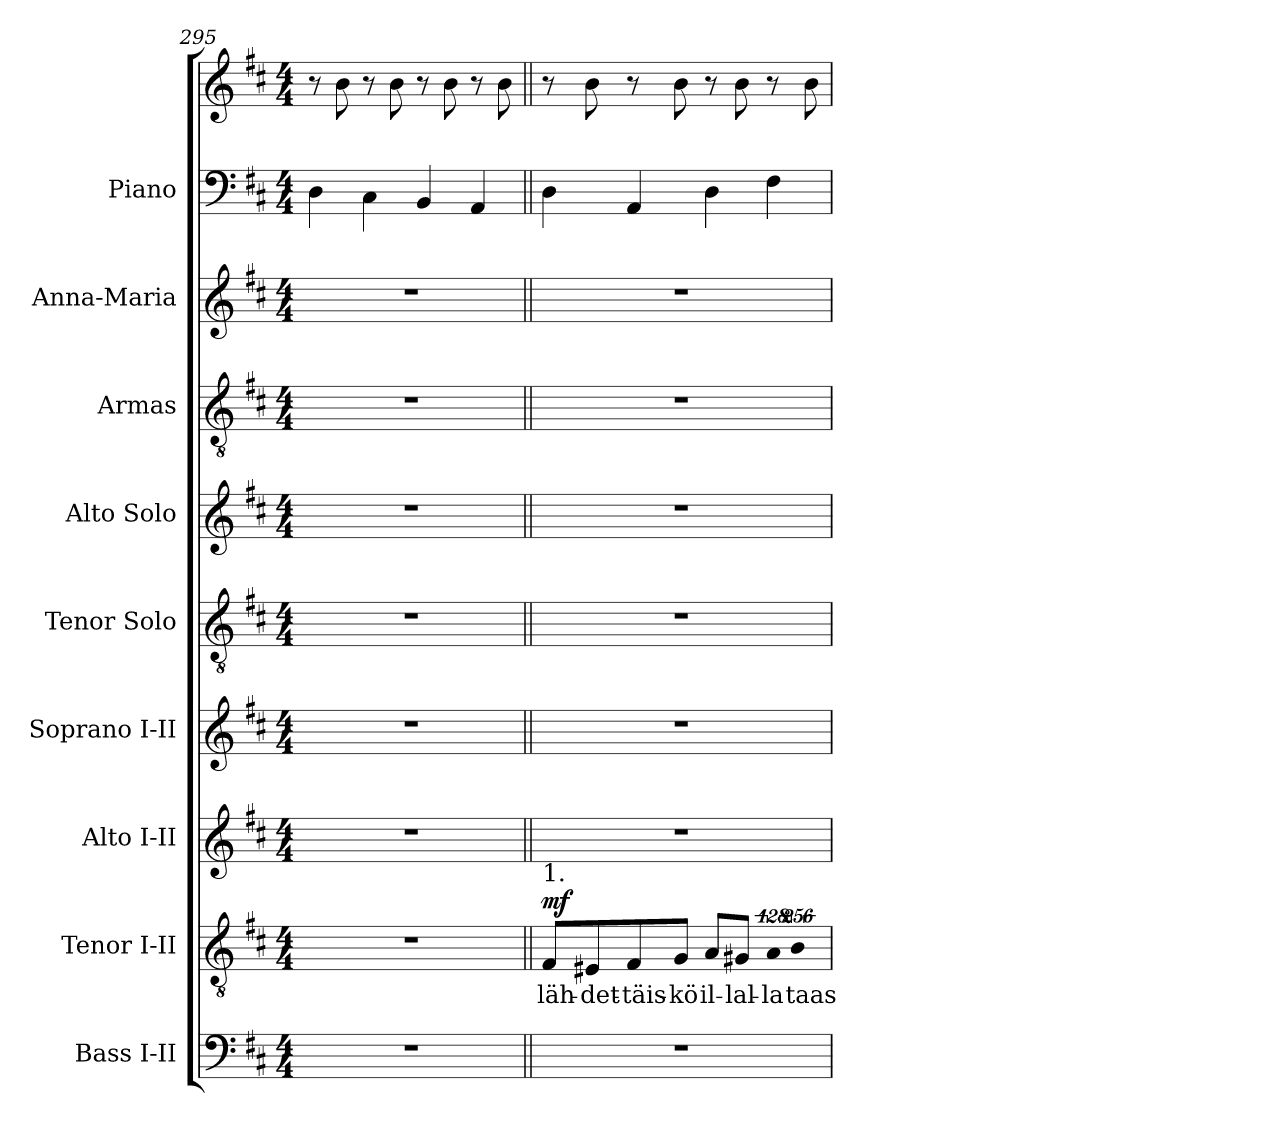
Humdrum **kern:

**kern	**kern	**text	**dynam	**kern	**kern	**kern	**kern	**kern	**kern	**kern	**kern
*part9	*part8	*part8	*part8	*part7	*part6	*part5	*part4	*part3	*part2	*part1	*part1
*staff10	*staff9	*staff9	*staff9	*staff8	*staff7	*staff6	*staff5	*staff4	*staff3	*staff2	*staff1
*I"Bass I-II	*I"Tenor I-II	*	*	*I"Alto I-II	*I"Soprano I-II	*I"Tenor Solo	*I"Alto Solo	*I"Armas	*I"Anna-Maria	*I"Piano	*
*I'B.	*I'T.	*	*	*I'A.	*I'S.	*I'T. Solo	*I'A. Solo	*I'Armas	*I'A-M	*I'Pno.	*
*clefF4	*clefGv2	*	*	*clefG2	*clefG2	*clefGv2	*clefG2	*clefGv2	*clefG2	*clefF4	*clefG2
*	*ITrd7c12	*	*	*	*	*ITrd7c12	*	*ITrd7c12	*	*	*
*k[f#c#]	*k[f#c#]	*	*	*k[f#c#]	*k[f#c#]	*k[f#c#]	*k[f#c#]	*k[f#c#]	*k[f#c#]	*k[f#c#]	*k[f#c#]
*D:	*D:	*	*	*D:	*D:	*D:	*D:	*D:	*D:	*D:	*D:
*M4/4	*M4/4	*	*	*M4/4	*M4/4	*M4/4	*M4/4	*M4/4	*M4/4	*M4/4	*M4/4
=295	=295	=295	=295	=295	=295	=295	=295	=295	=295	=295	=295
1r	1r	.	.	1r	1r	1r	1r	1r	1r	4Di\	8r
.	.	.	.	.	.	.	.	.	.	.	8bi\
.	.	.	.	.	.	.	.	.	.	4C#i\	8r
.	.	.	.	.	.	.	.	.	.	.	8bi\
.	.	.	.	.	.	.	.	.	.	4BBi/	8r
.	.	.	.	.	.	.	.	.	.	.	8bi\
.	.	.	.	.	.	.	.	.	.	4AAi/	8r
.	.	.	.	.	.	.	.	.	.	.	8bi\
=296||	=296||	=296||	=296||	=296||	=296||	=296||	=296||	=296||	=296||	=296||	=296||
!	!LO:TX:a:t=1.	!	!	!	!	!	!	!	!	!	!
!	!	!LO:LY:b:color=#000000	!	!	!	!	!	!	!	!	!
1r	8FF#i/L	läh-	mf	1r	1r	1r	1r	1r	1r	4Di\	8r
!	!	!LO:LY:b:color=#000000	!	!	!	!	!	!	!	!	!
.	8EE#Xi/	-det-	.	.	.	.	.	.	.	.	8bi\
!	!	!LO:LY:b:color=#000000	!	!	!	!	!	!	!	!	!
.	8FF#i/	-täis-	.	.	.	.	.	.	.	4AAi/	8r
!	!	!LO:LY:b:color=#000000	!	!	!	!	!	!	!	!	!
.	8GGi/J	-kö	.	.	.	.	.	.	.	.	8bi\
!	!	!LO:LY:b:color=#000000	!	!	!	!	!	!	!	!	!
.	8AAi/L	il-	.	.	.	.	.	.	.	4Di\	8r
!	!	!LO:LY:b:color=#000000	!	!	!	!	!	!	!	!	!
.	8GG#Xi/J	-lal-	.	.	.	.	.	.	.	.	8bi\
!	!LO:N:vis=8	!	!	!	!	!	!	!	!	!	!
!	!	!LO:LY:b:color=#000000	!	!	!	!	!	!	!	!	!
.	1024%85AAi/	-la	.	.	.	.	.	.	.	4F#i\	8r
!	!LO:N:vis=4	!	!	!	!	!	!	!	!	!	!
!	!	!LO:LY:b:color=#000000	!	!	!	!	!	!	!	!	!
.	1024%171BBi\	taas	.	.	.	.	.	.	.	.	.
.	.	.	.	.	.	.	.	.	.	.	8bi\
=	=	=	=	=	=	=	=	=	=	=	=
*-	*-	*-	*-	*-	*-	*-	*-	*-	*-	*-	*-
